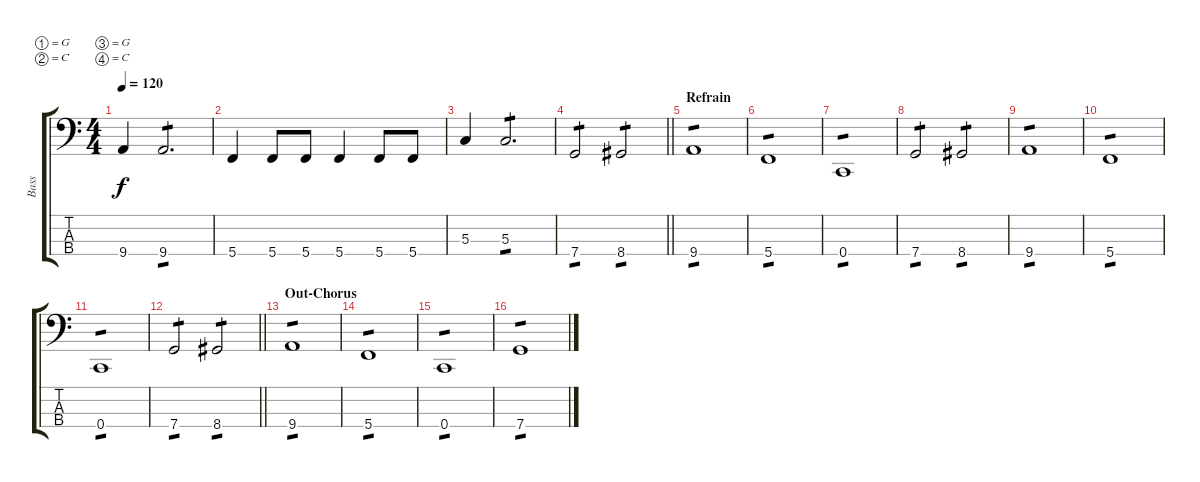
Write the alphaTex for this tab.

\defaultSystemsLayout 4
\bracketExtendMode groupsimilarinstruments
\otherSystemsTrackNameOrientation horizontal
\track ("Bass" "Bass") {multiBarRest instrument electricbassfinger}
\staff {score tabs}
\tuning (G2 C2 G1 C1)
\ts (4 4)
\tempo 120
\clef f4
\ks c
9.4.4{dy f beam Up} 9.4.2{d tp 1 beam Up} |
5.4.4{beam Up} 5.4.8{beam Up} 5.4.8{beam Up} 5.4.4{beam Up} 5.4.8{beam Up} 5.4.8{beam Up} |
5.3.4{beam Up} 5.3.2{d tp 1 beam Up} |
\barLineRight lightlight
7.4.2{tp 1 beam Up} 8.4{acc #}.2{tp 1 beam Up} |
\section ("" "Refrain")
9.4.1{tp 1 beam Up} |
5.4.1{tp 1 beam Up} |
0.4.1{tp 1 beam Up} |
7.4.2{tp 1 beam Up} 8.4{acc #}.2{tp 1 beam Up} |
9.4.1{tp 1 beam Up} |
5.4.1{tp 1 beam Up} |
0.4.1{tp 1 beam Up} |
\barLineRight lightlight
7.4.2{tp 1 beam Up} 8.4{acc #}.2{tp 1 beam Up} |
\section ("" "Out-Chorus")
9.4.1{tp 1 beam Up} |
5.4.1{tp 1 beam Up} |
0.4.1{tp 1 beam Up} |
7.4.1{tp 1 beam Up}
